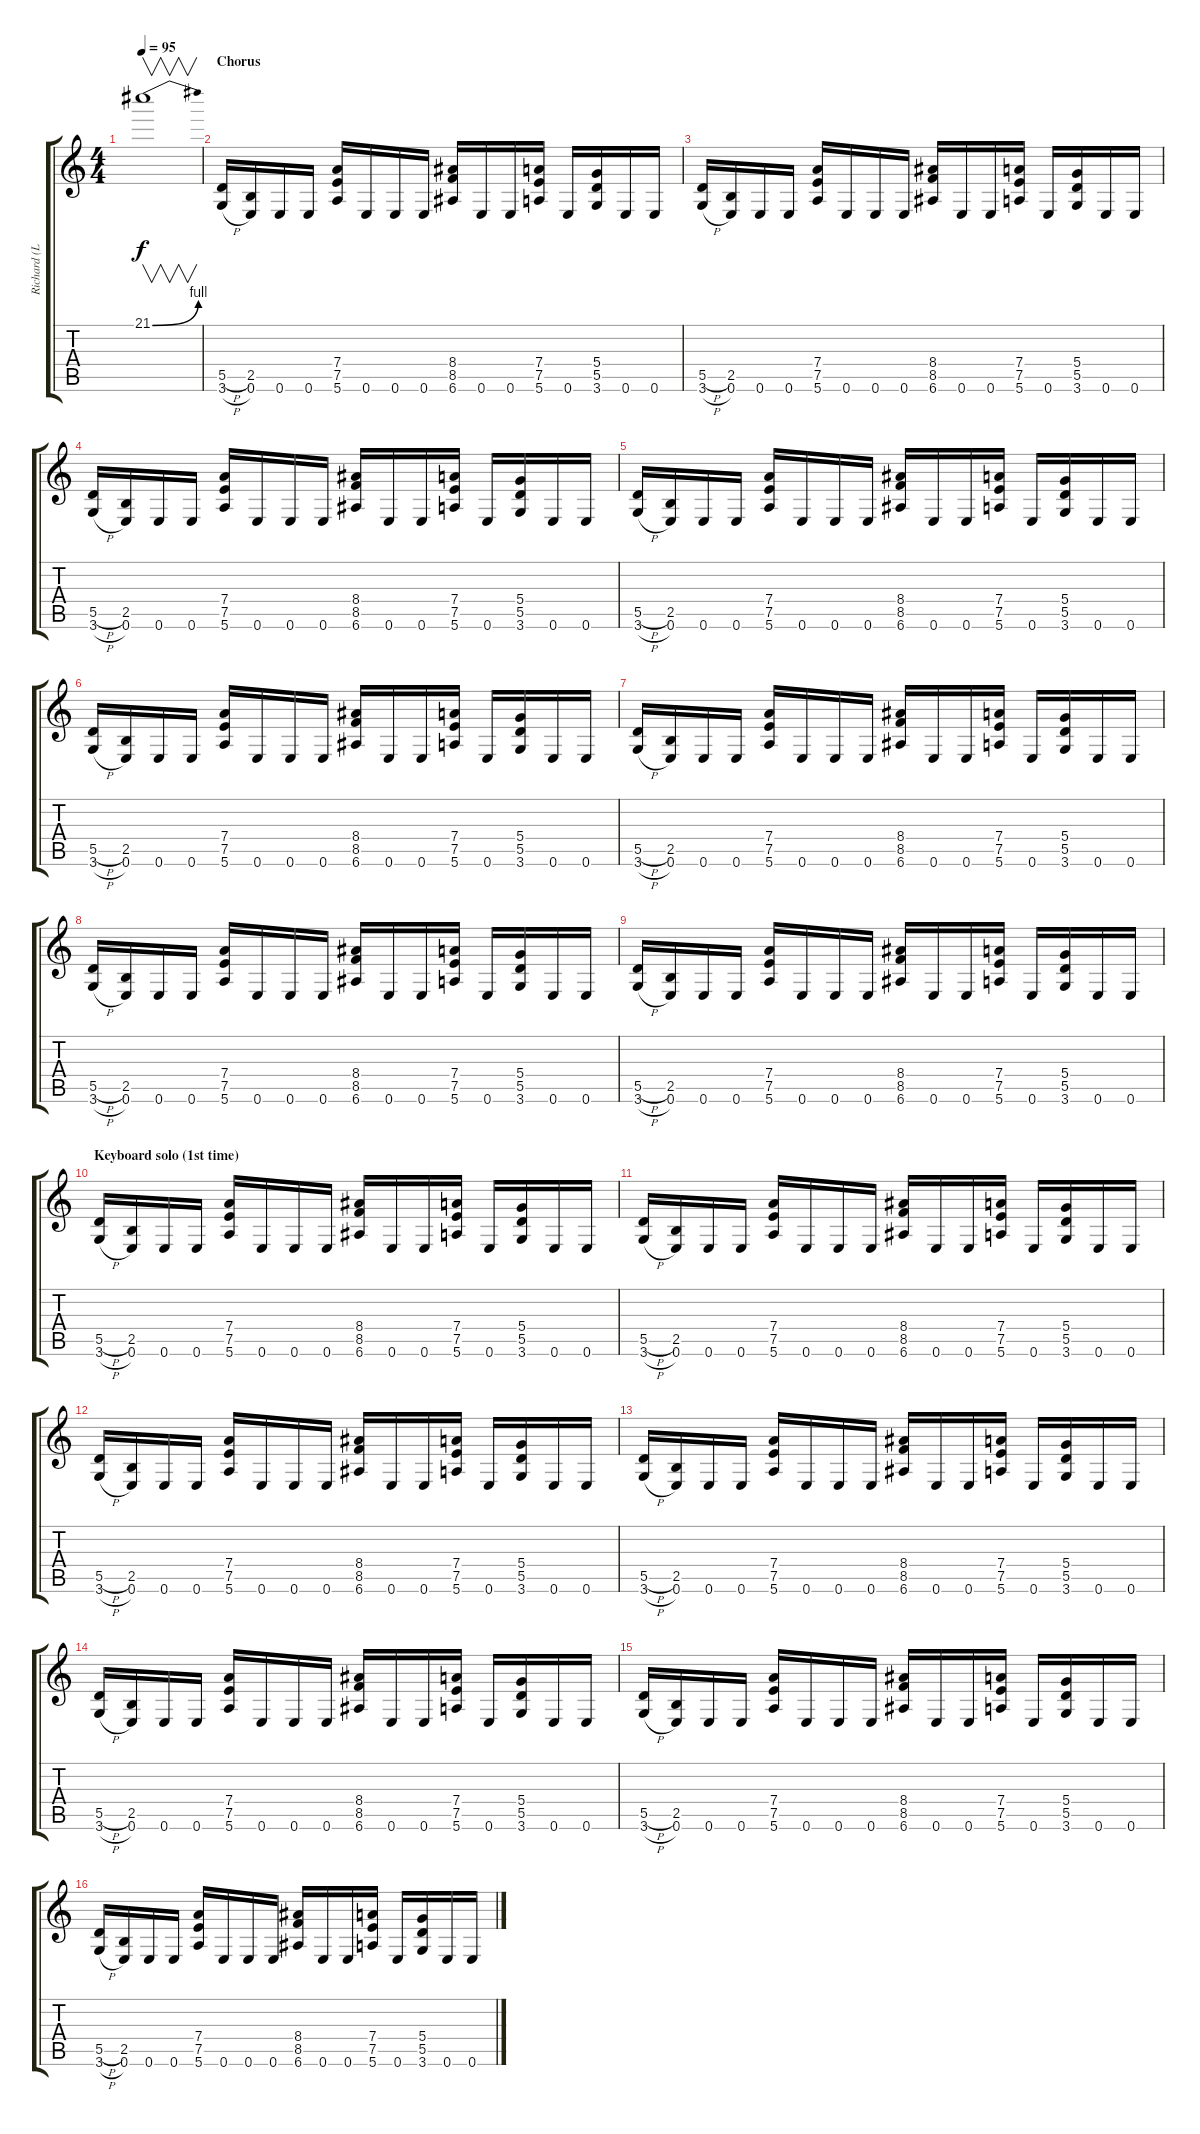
\track ("Richard (Lead Guitar)" "Richard (L") {instrument distortionguitar}
\staff {score tabs}
\tuning (E4 B3 G3 D3 A2 E2) {hide}
\ts (4 4)
\tempo 95
\clef g2
\ks c
21.1{be (bend 0 0 60 4)}.1{v dy f volume 16} |
\section ("" "Chorus")
(5.5{h} 3.6{h}).16{volume 14} (2.5 0.6).16 0.6.16 0.6.16 (7.4 7.5 5.6).16 0.6.16 0.6.16 0.6.16 (8.4 8.5 6.6).16 0.6.16 0.6.16 (7.4 7.5 5.6).16 0.6.16 (5.4 5.5 3.6).16 0.6.16 0.6.16 |
(5.5{h} 3.6{h}).16 (2.5 0.6).16 0.6.16 0.6.16 (7.4 7.5 5.6).16 0.6.16 0.6.16 0.6.16 (8.4 8.5 6.6).16 0.6.16 0.6.16 (7.4 7.5 5.6).16 0.6.16 (5.4 5.5 3.6).16 0.6.16 0.6.16 |
(5.5{h} 3.6{h}).16 (2.5 0.6).16 0.6.16 0.6.16 (7.4 7.5 5.6).16 0.6.16 0.6.16 0.6.16 (8.4 8.5 6.6).16 0.6.16 0.6.16 (7.4 7.5 5.6).16 0.6.16 (5.4 5.5 3.6).16 0.6.16 0.6.16 |
(5.5{h} 3.6{h}).16 (2.5 0.6).16 0.6.16 0.6.16 (7.4 7.5 5.6).16 0.6.16 0.6.16 0.6.16 (8.4 8.5 6.6).16 0.6.16 0.6.16 (7.4 7.5 5.6).16 0.6.16 (5.4 5.5 3.6).16 0.6.16 0.6.16 |
(5.5{h} 3.6{h}).16 (2.5 0.6).16 0.6.16 0.6.16 (7.4 7.5 5.6).16 0.6.16 0.6.16 0.6.16 (8.4 8.5 6.6).16 0.6.16 0.6.16 (7.4 7.5 5.6).16 0.6.16 (5.4 5.5 3.6).16 0.6.16 0.6.16 |
(5.5{h} 3.6{h}).16 (2.5 0.6).16 0.6.16 0.6.16 (7.4 7.5 5.6).16 0.6.16 0.6.16 0.6.16 (8.4 8.5 6.6).16 0.6.16 0.6.16 (7.4 7.5 5.6).16 0.6.16 (5.4 5.5 3.6).16 0.6.16 0.6.16 |
(5.5{h} 3.6{h}).16 (2.5 0.6).16 0.6.16 0.6.16 (7.4 7.5 5.6).16 0.6.16 0.6.16 0.6.16 (8.4 8.5 6.6).16 0.6.16 0.6.16 (7.4 7.5 5.6).16 0.6.16 (5.4 5.5 3.6).16 0.6.16 0.6.16 |
(5.5{h} 3.6{h}).16 (2.5 0.6).16 0.6.16 0.6.16 (7.4 7.5 5.6).16 0.6.16 0.6.16 0.6.16 (8.4 8.5 6.6).16 0.6.16 0.6.16 (7.4 7.5 5.6).16 0.6.16 (5.4 5.5 3.6).16 0.6.16 0.6.16 |
\section ("" "Keyboard solo (1st time)")
(5.5{h} 3.6{h}).16 (2.5 0.6).16 0.6.16 0.6.16 (7.4 7.5 5.6).16 0.6.16 0.6.16 0.6.16 (8.4 8.5 6.6).16 0.6.16 0.6.16 (7.4 7.5 5.6).16 0.6.16 (5.4 5.5 3.6).16 0.6.16 0.6.16 |
(5.5{h} 3.6{h}).16 (2.5 0.6).16 0.6.16 0.6.16 (7.4 7.5 5.6).16 0.6.16 0.6.16 0.6.16 (8.4 8.5 6.6).16 0.6.16 0.6.16 (7.4 7.5 5.6).16 0.6.16 (5.4 5.5 3.6).16 0.6.16 0.6.16 |
(5.5{h} 3.6{h}).16 (2.5 0.6).16 0.6.16 0.6.16 (7.4 7.5 5.6).16 0.6.16 0.6.16 0.6.16 (8.4 8.5 6.6).16 0.6.16 0.6.16 (7.4 7.5 5.6).16 0.6.16 (5.4 5.5 3.6).16 0.6.16 0.6.16 |
(5.5{h} 3.6{h}).16 (2.5 0.6).16 0.6.16 0.6.16 (7.4 7.5 5.6).16 0.6.16 0.6.16 0.6.16 (8.4 8.5 6.6).16 0.6.16 0.6.16 (7.4 7.5 5.6).16 0.6.16 (5.4 5.5 3.6).16 0.6.16 0.6.16 |
(5.5{h} 3.6{h}).16 (2.5 0.6).16 0.6.16 0.6.16 (7.4 7.5 5.6).16 0.6.16 0.6.16 0.6.16 (8.4 8.5 6.6).16 0.6.16 0.6.16 (7.4 7.5 5.6).16 0.6.16 (5.4 5.5 3.6).16 0.6.16 0.6.16 |
(5.5{h} 3.6{h}).16 (2.5 0.6).16 0.6.16 0.6.16 (7.4 7.5 5.6).16 0.6.16 0.6.16 0.6.16 (8.4 8.5 6.6).16 0.6.16 0.6.16 (7.4 7.5 5.6).16 0.6.16 (5.4 5.5 3.6).16 0.6.16 0.6.16 |
(5.5{h} 3.6{h}).16 (2.5 0.6).16 0.6.16 0.6.16 (7.4 7.5 5.6).16 0.6.16 0.6.16 0.6.16 (8.4 8.5 6.6).16 0.6.16 0.6.16 (7.4 7.5 5.6).16 0.6.16 (5.4 5.5 3.6).16 0.6.16 0.6.16
